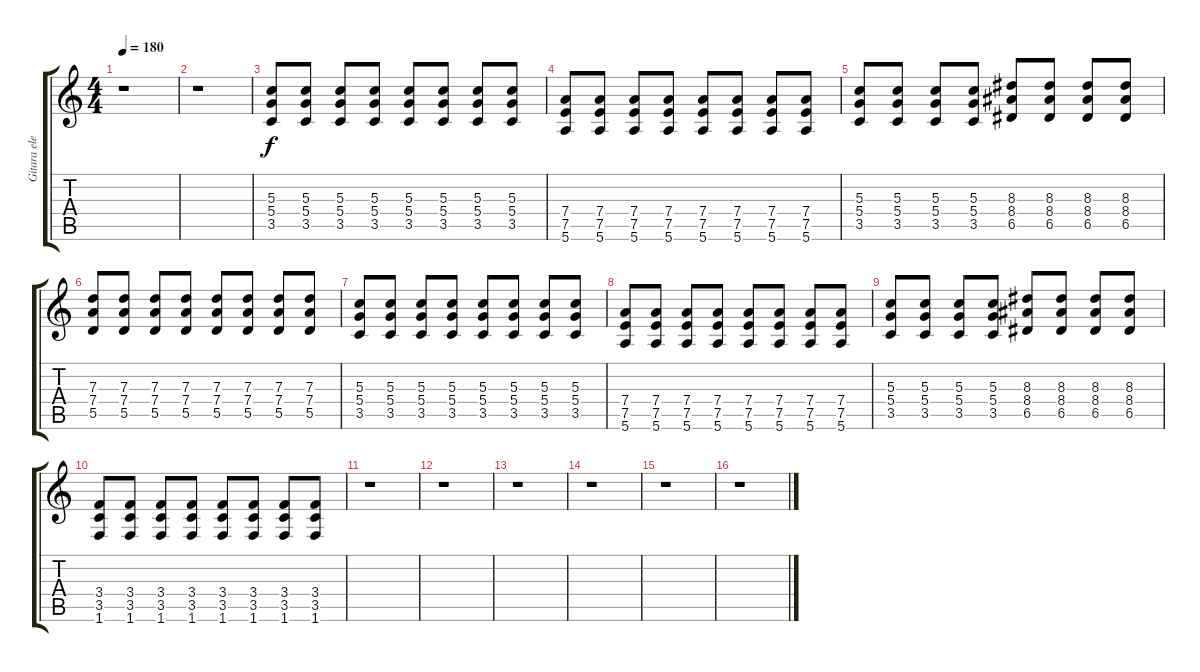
\track ("Gitara elektryczna (II)" "Gitara ele") {instrument distortionguitar}
\staff {score tabs}
\tuning (E4 B3 G3 D3 A2 E2) {hide}
\ts (4 4)
\tempo 180
\clef g2
\ks c
r.1{dy f} |
r.1 |
(5.3 5.4 3.5).8 (5.3 5.4 3.5).8 (5.3 5.4 3.5).8 (5.3 5.4 3.5).8 (5.3 5.4 3.5).8 (5.3 5.4 3.5).8 (5.3 5.4 3.5).8 (5.3 5.4 3.5).8 |
(7.4 7.5 5.6).8 (7.4 7.5 5.6).8 (7.4 7.5 5.6).8 (7.4 7.5 5.6).8 (7.4 7.5 5.6).8 (7.4 7.5 5.6).8 (7.4 7.5 5.6).8 (7.4 7.5 5.6).8 |
(5.3 5.4 3.5).8 (5.3 5.4 3.5).8 (5.3 5.4 3.5).8 (5.3 5.4 3.5).8 (8.3 8.4 6.5).8 (8.3 8.4 6.5).8 (8.3 8.4 6.5).8 (8.3 8.4 6.5).8 |
(7.3 7.4 5.5).8 (7.3 7.4 5.5).8 (7.3 7.4 5.5).8 (7.3 7.4 5.5).8 (7.3 7.4 5.5).8 (7.3 7.4 5.5).8 (7.3 7.4 5.5).8 (7.3 7.4 5.5).8 |
(5.3 5.4 3.5).8 (5.3 5.4 3.5).8 (5.3 5.4 3.5).8 (5.3 5.4 3.5).8 (5.3 5.4 3.5).8 (5.3 5.4 3.5).8 (5.3 5.4 3.5).8 (5.3 5.4 3.5).8 |
(7.4 7.5 5.6).8 (7.4 7.5 5.6).8 (7.4 7.5 5.6).8 (7.4 7.5 5.6).8 (7.4 7.5 5.6).8 (7.4 7.5 5.6).8 (7.4 7.5 5.6).8 (7.4 7.5 5.6).8 |
(5.3 5.4 3.5).8 (5.3 5.4 3.5).8 (5.3 5.4 3.5).8 (5.3 5.4 3.5).8 (8.3 8.4 6.5).8 (8.3 8.4 6.5).8 (8.3 8.4 6.5).8 (8.3 8.4 6.5).8 |
(3.4 3.5 1.6).8 (3.4 3.5 1.6).8 (3.4 3.5 1.6).8 (3.4 3.5 1.6).8 (3.4 3.5 1.6).8 (3.4 3.5 1.6).8 (3.4 3.5 1.6).8 (3.4 3.5 1.6).8 |
r.1 |
r.1 |
r.1 |
r.1 |
r.1 |
r.1
